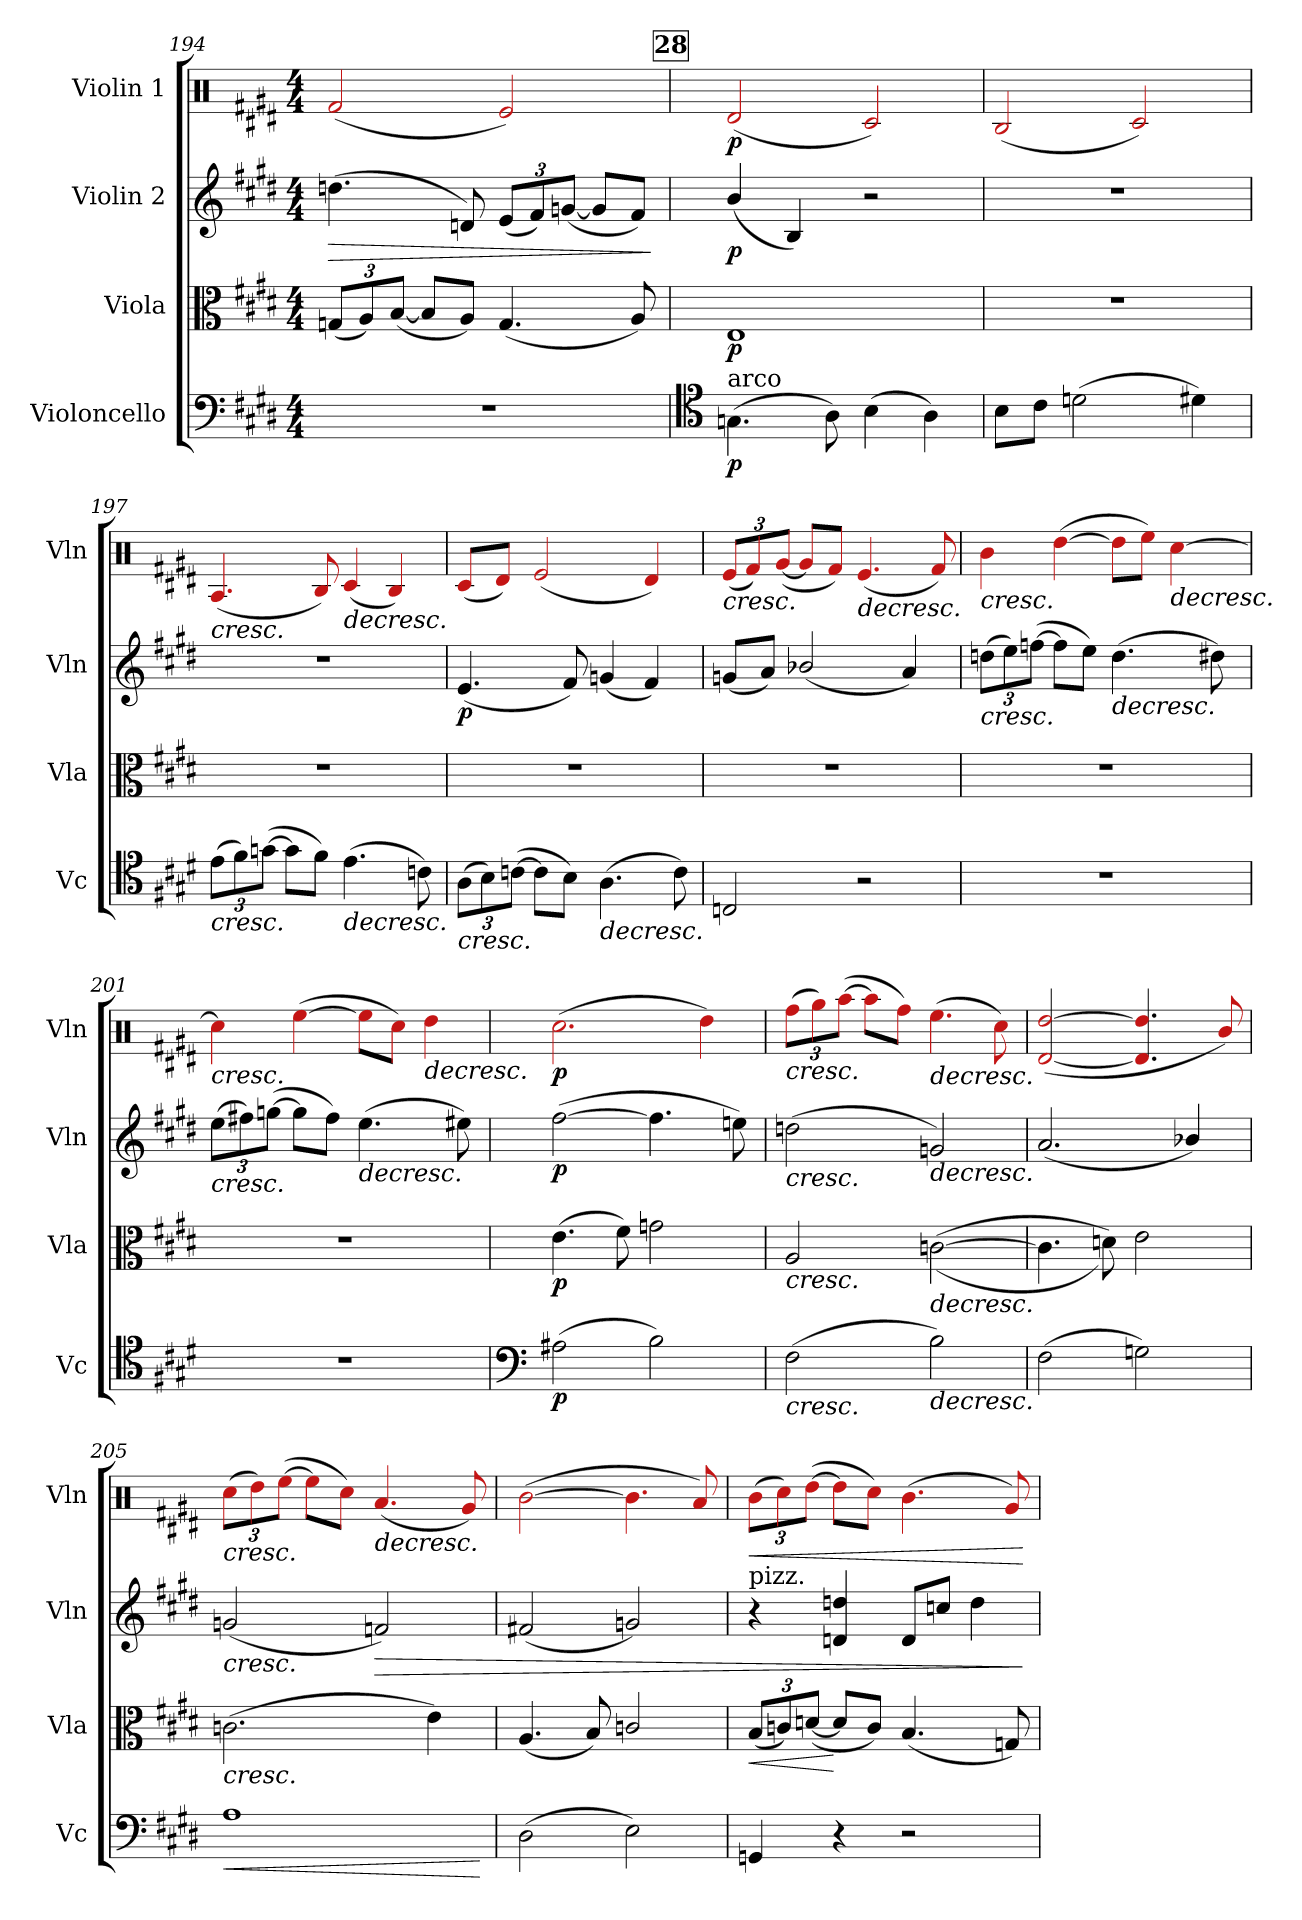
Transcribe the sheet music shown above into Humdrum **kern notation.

**kern	**dynam	**kern	**dynam	**kern	**dynam	**kern	**dynam
*part4	*part4	*part3	*part3	*part2	*part2	*part1	*part1
*staff4	*staff4	*staff3	*staff3	*staff2	*staff2	*staff1	*staff1
*I"Violoncello	*	*I"Viola	*	*I"Violin 2	*	*I"Violin 1	*
*I'Vc	*	*I'Vla	*	*I'Vln	*	*I'Vln	*
!!LO:LB:g=z
*clefF4	*	*clefC3	*	*clefG2	*	*clefX	*
*k[f#c#g#d#]	*	*k[f#c#g#d#]	*	*k[f#c#g#d#]	*	*k[f#c#g#d#]	*
*M4/4	*	*M4/4	*	*M4/4	*	*M4/4	*
*	*	*Xbrackettup	*	*	*	*	*
=194	=194	=194	=194	=194	=194	=194	=194
!	!	!	!	!	!LO:HP:b	!	!
1r	.	(12Gn/L	.	(4.ddn\	>	(2f/	.
.	.	12A/)	.	.	.	.	.
.	.	([12B/J	.	.	.	.	.
.	.	8B/L]	.	.	.	.	.
.	.	8A/J)	.	8dn/)	.	.	.
*	*	*	*	*Xbrackettup	*	*	*
.	.	(4.G/	.	(12e/L	.	2e/)	.
.	.	.	.	12f#/)	.	.	.
.	.	.	.	([12gn/J	.	.	.
.	.	.	.	8g/L]	.	.	.
.	.	8A/)	.	8f#/J)	.	.	.
.	.	.	.	.	]	.	.
!!LO:REH:place=s1:a:B:cj:fs=14:t=28
=195	=195	=195	=195	=195	=195	=195	=195
*clefC4	*	*	*	*	*	*	*
!LO:TX:a:t=arco	!	!	!	!	!	!	!
!	!LO:DY:b	!	!LO:DY:b	!	!LO:DY:b	!	!LO:DY:b
(4.Gn\	p	1E	p	(4b/	p	(2dn/	p
.	.	.	.	4B/)	.	.	.
8A\)	.	.	.	.	.	.	.
(4B\	.	.	.	2r	.	2cn/)	.
4A\)	.	.	.	.	.	.	.
=196	=196	=196	=196	=196	=196	=196	=196
8B\L	.	1r	.	1r	.	(2B/	.
8c#\J	.	.	.	.	.	.	.
(2dn\	.	.	.	.	.	.	.
.	.	.	.	.	.	2cn/)	.
4d#X\)	.	.	.	.	.	.	.
=197	=197	=197	=197	=197	=197	=197	=197
*Xbrackettup	*	*	*	*	*	*	*
!	!LO:HP:b	!	!	!	!	!	!LO:HP:b
(12e\L	<	1r	.	1r	.	(4.A/	<
12f#\)	.	.	.	.	.	.	.
([12gn\J	.	.	.	.	.	.	.
8g\L]	.	.	.	.	.	.	.
8f#\J)	.	.	.	.	.	8B/)	.
!	!LO:HP:b	!	!	!	!	!	!LO:HP:b
(4.e\	>	.	.	.	.	(4cn/	>
.	.	.	.	.	.	4B/)	[
8cn\)	.	.	.	.	.	.	.
.	[	.	.	.	.	.	.
!!LO:PB:g=z
=198	=198	=198	=198	=198	=198	=198	=198
!	!LO:HP:b	!	!	!	!LO:DY:b	!	!
(12A\L	<	1r	.	(4.e/	p	(8cn/L	.
12B\)	.	.	.	.	.	.	.
.	.	.	.	.	.	8dn/J)	.
([12cn\J	.	.	.	.	.	.	.
8c\L]	]	.	.	.	.	(2e/	.
8B\J)	.	.	.	8f#/)	.	.	.
!	!LO:HP:b	!	!	!	!	!	!
(4.A\	>	.	.	(4gn/	.	.	.
.	.	.	.	4f#/)	.	4d/)	.
8c\)	.	.	.	.	.	.	.
.	[	.	.	.	.	.	.
=199	=199	=199	=199	=199	=199	=199	=199
*	*	*	*	*	*	*Xbrackettup	*
!	!	!	!	!	!	!	!LO:HP:b
2Cn/	.	1r	.	(8gn/L	.	(12e/L	<
.	.	.	.	.	.	12f/)	.
.	.	.	.	8a/J)	.	.	.
.	.	.	.	.	.	([12gn/J	.
.	.	.	.	(2b-X/	.	8g/L]	]
.	.	.	.	.	.	8fn/J)	.
!	!	!	!	!	!	!	!LO:HP:b
2r	.	.	.	.	.	(4.e/	>
.	.	.	.	4a/)	.	.	.
.	.	.	.	.	.	8f/)	[
=200	=200	=200	=200	=200	=200	=200	=200
!	!	!	!	!	!LO:HP:b	!	!LO:HP:b
1r	.	1r	.	(12ddn\L	<	4b-X\	<
.	.	.	.	12ee\)	.	.	.
.	.	.	.	([12ffn\J	.	.	.
.	.	.	.	8ff\L]	.	([4ddn\	]
.	.	.	.	8ee\J)	.	.	.
!	!	!	!	!	!LO:HP:b	!	!
.	.	.	.	(4.dd\	>	8dd\L]	.
.	.	.	.	.	.	8ee\J)	.
!	!	!	!	!	!	!	!LO:HP:b
.	.	.	.	.	.	[4ccn\	>
.	.	.	.	8dd#X\)	.	.	.
.	.	.	.	.	[	.	[
=201	=201	=201	=201	=201	=201	=201	=201
!	!	!	!	!	!LO:HP:b	!	!LO:HP:b
1r	.	1r	.	(12ee\L	<	4cc\]	<
.	.	.	.	12ff#X\)	.	.	.
.	.	.	.	([12ggn\J	.	.	.
.	.	.	.	8gg\L]	]	([4ee\	]
.	.	.	.	8ff#\J)	.	.	.
!	!	!	!	!	!LO:HP:b	!	!
.	.	.	.	(4.ee\	>	8ee\L]	.
.	.	.	.	.	.	8ccn\J)	.
!	!	!	!	!	!	!	!LO:HP:b
.	.	.	.	.	.	4ddn\	>
.	.	.	.	8ee#X\)	.	.	.
.	.	.	.	.	[	.	[
!!LO:LB:g=z
=202	=202	=202	=202	=202	=202	=202	=202
*clefF4	*	*	*	*	*	*	*
!	!LO:DY:b	!	!LO:DY:b	!	!LO:DY:b	!	!LO:DY:b
(2A#X\	p	(4.e\	p	([2ff#\	p	(2.cc#X\	p
.	.	8f#\)	.	.	.	.	.
2B\)	.	2gn\	.	4.ff#\]	.	.	.
.	.	.	.	.	.	4ddn\)	.
.	.	.	.	8een\)	.	.	.
=203	=203	=203	=203	=203	=203	=203	=203
!	!LO:HP:b	!	!LO:HP:b	!	!LO:HP:b	!	!LO:HP:b
(2F#\	<	2A/	<	(2ddn\	<	(12ff\L	<
.	.	.	.	.	.	12ggn\)	.
.	.	.	.	.	.	([12aa\J	.
.	.	.	.	.	.	8aa\L]	]
.	.	.	.	.	.	8ff\J)	.
!	!LO:HP:n=1:b	!	!LO:HP:b	!	!LO:HP:n=1:b	!	!LO:HP:b
2B\)	] >	(([2cn\	>	2gn/)	] >	(4.ee\	>
.	.	.	.	.	.	8ccn\)	.
.	[	.	[	.	[	.	[
=204	=204	=204	=204	=204	=204	=204	=204
(2F#\	.	4.c\]	.	(2.a/	.	([2dn/ [2ddn/	.
.	.	8dn\))	.	.	.	.	.
2Gn\)	.	2e\	.	.	.	4.d/] 4.dd/]	.
.	.	.	.	4b-X/)	.	.	.
.	.	.	.	.	.	8b-X/)	.
=205	=205	=205	=205	=205	=205	=205	=205
!	!LO:HP:b	!	!LO:HP:b	!	!LO:HP:b	!	!LO:HP:b
*^	*	*^	*	*	*	*	*
2ryy	1A	<	(2.cn\	2ryy	<	(2gn/	<	(12ccn\L	<
.	.	.	.	.	.	.	.	12ddn\)	.
.	.	.	.	.	.	.	.	([12ee\J	.
.	.	.	.	.	.	.	.	8ee\L]	]
.	.	.	.	.	.	.	.	8cc\J)	.
!	!	!	!	!	!	!	!LO:HP:n=1:b	!	!LO:HP:b
2ryy	.	]	.	2ryy	]	2fn/)	] >	(4.a/	>
.	.	.	4e\)	.	.	.	.	.	.
.	.	.	.	.	.	.	.	8gn/)	.
*v	*v	*	*	*	*	*	*	*	*
*	*	*v	*v	*	*	*	*	*
.	[	.	.	.	[	.	[
!!LO:LB:g=z
=206	=206	=206	=206	=206	=206	=206	=206
(2D#\	.	(4.A/	.	(2f#X/	.	([2b\	.
.	.	8B/)	.	.	.	.	.
2E\)	.	2cn/	.	2gn/)	.	4.b\]	.
.	.	.	.	.	.	8a/)	.
=207	=207	=207	=207	=207	=207	=207	=207
!	!	!	!	!LO:TX:a:t=pizz.	!	!	!
!	!	!	!LO:HP:b	!	!	!	!LO:HP:b
4GGn/	.	(12B/L	<	4r	.	(12b\L	<
.	.	12cn/)	.	.	.	12ccn\)	.
.	.	([12dn/J	.	.	.	([12ddn\J	.
4r	.	8d/L]	[	4dn/ 4ddn/	.	8dd\L]	]
.	.	8c/J)	.	.	.	8cc\J)	.
2r	.	(4.B/	.	8d/L	.	(4.b\	.
.	.	.	.	8ccn/J	.	.	.
.	.	.	.	4dd\	.	.	.
.	.	8Gn/)	.	.	.	8gn/)	.
.	.	.	[	.	]	.	[
=	=	=	=	=	=	=	=
*-	*-	*-	*-	*-	*-	*-	*-
